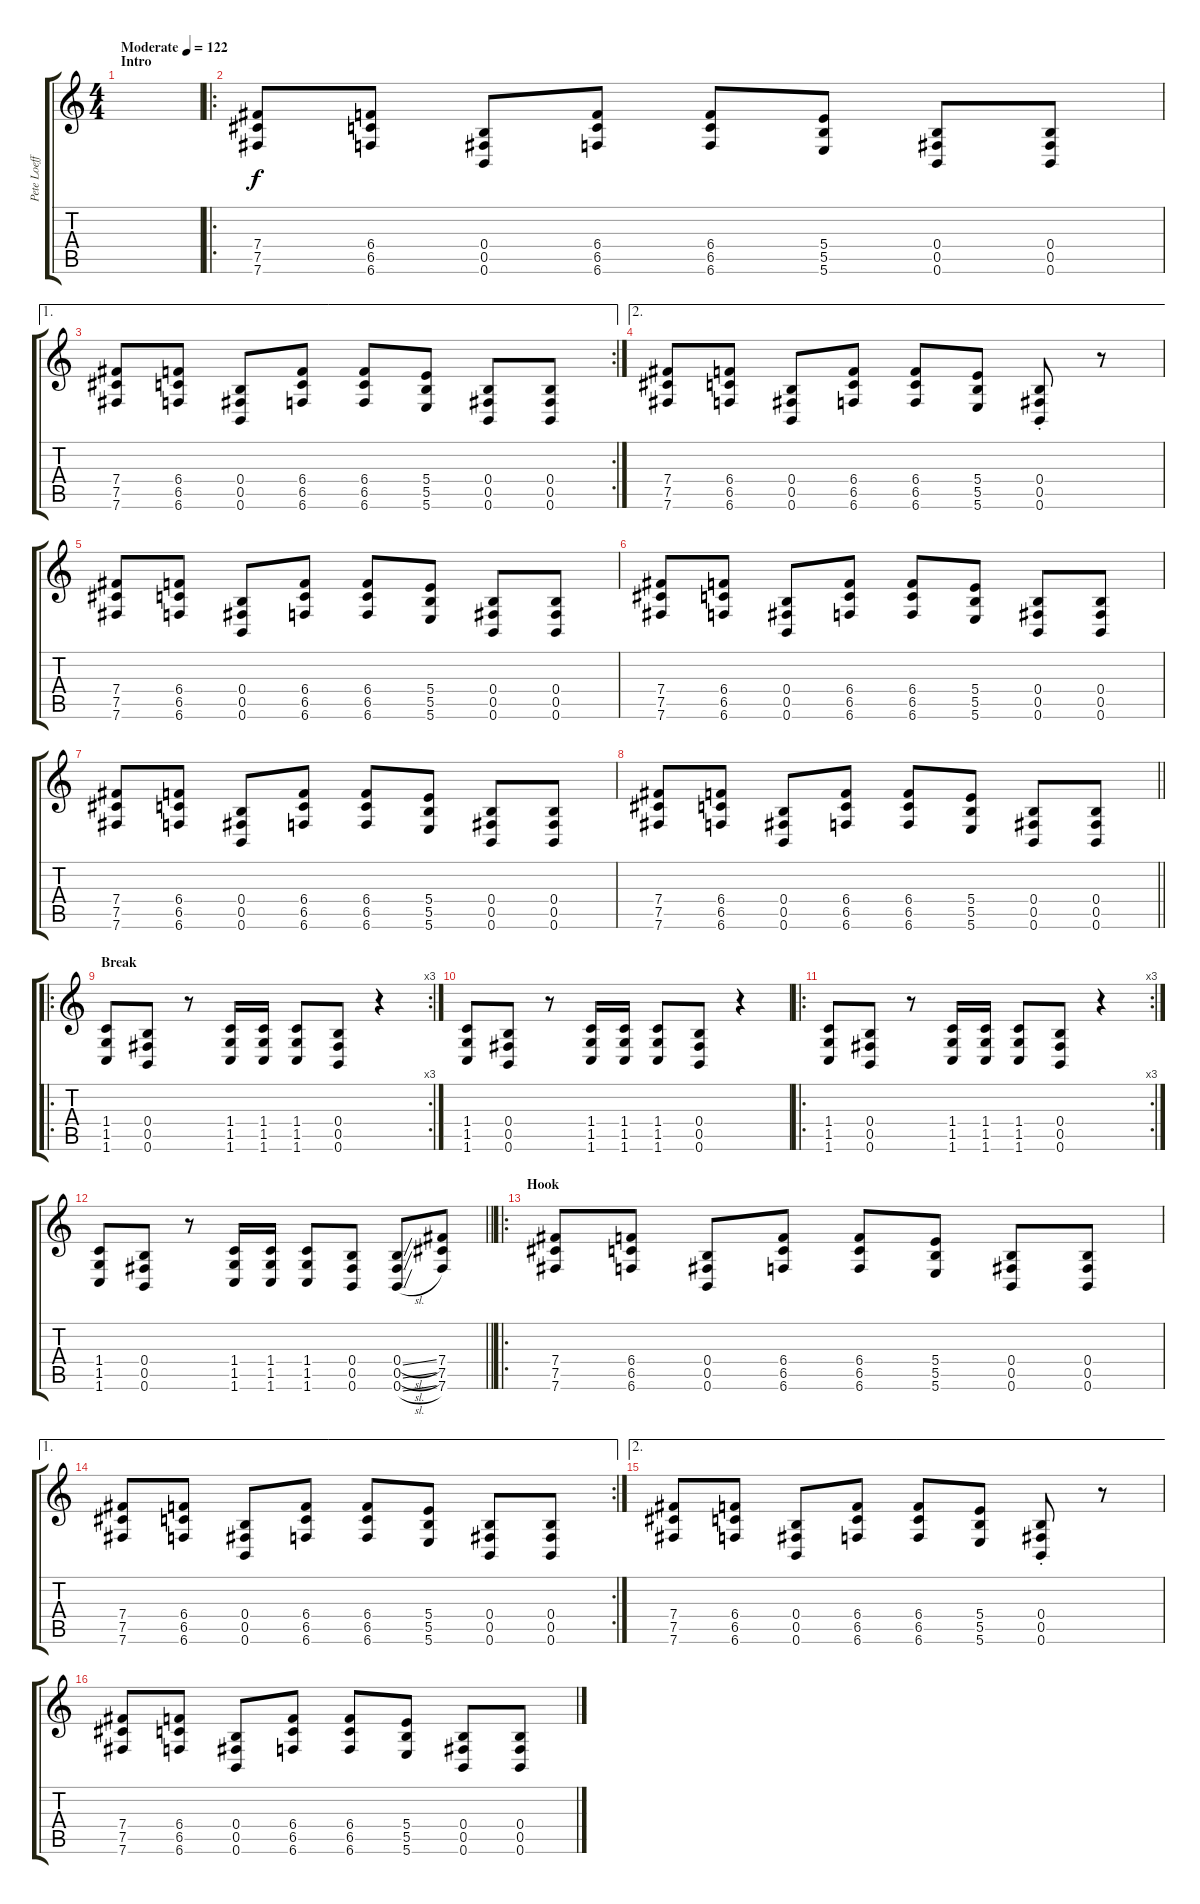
\track ("Pete Loeffler- Guitar" "Pete Loeff") {instrument distortionguitar}
\staff {score tabs}
\tuning (Db4 Ab3 E3 B2 Gb2 B1) {hide}
\ts (4 4)
\section ("" "Intro")
\tempo (122 "Moderate")
\clef g2
\ks c
|
\ro
(7.4 7.5 7.6).8 (6.4 6.5 6.6).8 (0.4 0.5 0.6).8 (6.4 6.5 6.6).8 (6.4 6.5 6.6).8 (5.4 5.5 5.6).8 (0.4 0.5 0.6).8 (0.4 0.5 0.6).8 |
\ae 1
\rc 2
(7.4 7.5 7.6).8 (6.4 6.5 6.6).8 (0.4 0.5 0.6).8 (6.4 6.5 6.6).8 (6.4 6.5 6.6).8 (5.4 5.5 5.6).8 (0.4 0.5 0.6).8 (0.4 0.5 0.6).8 |
\ae 2
(7.4 7.5 7.6).8 (6.4 6.5 6.6).8 (0.4 0.5 0.6).8 (6.4 6.5 6.6).8 (6.4 6.5 6.6).8 (5.4 5.5 5.6).8 (0.4 0.5 0.6{st}).8 r.8 |
(7.4 7.5 7.6).8 (6.4 6.5 6.6).8 (0.4 0.5 0.6).8 (6.4 6.5 6.6).8 (6.4 6.5 6.6).8 (5.4 5.5 5.6).8 (0.4 0.5 0.6).8 (0.4 0.5 0.6).8 |
(7.4 7.5 7.6).8 (6.4 6.5 6.6).8 (0.4 0.5 0.6).8 (6.4 6.5 6.6).8 (6.4 6.5 6.6).8 (5.4 5.5 5.6).8 (0.4 0.5 0.6).8 (0.4 0.5 0.6).8 |
(7.4 7.5 7.6).8 (6.4 6.5 6.6).8 (0.4 0.5 0.6).8 (6.4 6.5 6.6).8 (6.4 6.5 6.6).8 (5.4 5.5 5.6).8 (0.4 0.5 0.6).8 (0.4 0.5 0.6).8 |
\barLineRight lightlight
(7.4 7.5 7.6).8 (6.4 6.5 6.6).8 (0.4 0.5 0.6).8 (6.4 6.5 6.6).8 (6.4 6.5 6.6).8 (5.4 5.5 5.6).8 (0.4 0.5 0.6).8 (0.4 0.5 0.6).8 |
\ro
\rc 3
\section ("" "Break")
(1.4 1.5 1.6).8 (0.4 0.5 0.6).8 r.8 (1.4 1.5 1.6).16 (1.4 1.5 1.6).16 (1.4 1.5 1.6).8 (0.4 0.5 0.6).8 r.4 |
(1.4 1.5 1.6).8 (0.4 0.5 0.6).8 r.8 (1.4 1.5 1.6).16 (1.4 1.5 1.6).16 (1.4 1.5 1.6).8 (0.4 0.5 0.6).8 r.4 |
\ro
\rc 3
(1.4 1.5 1.6).8 (0.4 0.5 0.6).8 r.8 (1.4 1.5 1.6).16 (1.4 1.5 1.6).16 (1.4 1.5 1.6).8 (0.4 0.5 0.6).8 r.4 |
\barLineRight lightlight
(1.4 1.5 1.6).8 (0.4 0.5 0.6).8 r.8 (1.4 1.5 1.6).16 (1.4 1.5 1.6).16 (1.4 1.5 1.6).8 (0.4 0.5 0.6).8 (0.4{sl} 0.5{sl} 0.6{sl}).8 (7.4 7.5 7.6).8 |
\ro
\section ("" "Hook")
(7.4 7.5 7.6).8 (6.4 6.5 6.6).8 (0.4 0.5 0.6).8 (6.4 6.5 6.6).8 (6.4 6.5 6.6).8 (5.4 5.5 5.6).8 (0.4 0.5 0.6).8 (0.4 0.5 0.6).8 |
\ae 1
\rc 2
(7.4 7.5 7.6).8 (6.4 6.5 6.6).8 (0.4 0.5 0.6).8 (6.4 6.5 6.6).8 (6.4 6.5 6.6).8 (5.4 5.5 5.6).8 (0.4 0.5 0.6).8 (0.4 0.5 0.6).8 |
\ae 2
(7.4 7.5 7.6).8 (6.4 6.5 6.6).8 (0.4 0.5 0.6).8 (6.4 6.5 6.6).8 (6.4 6.5 6.6).8 (5.4 5.5 5.6).8 (0.4 0.5 0.6{st}).8 r.8 |
(7.4 7.5 7.6).8 (6.4 6.5 6.6).8 (0.4 0.5 0.6).8 (6.4 6.5 6.6).8 (6.4 6.5 6.6).8 (5.4 5.5 5.6).8 (0.4 0.5 0.6).8 (0.4 0.5 0.6).8
